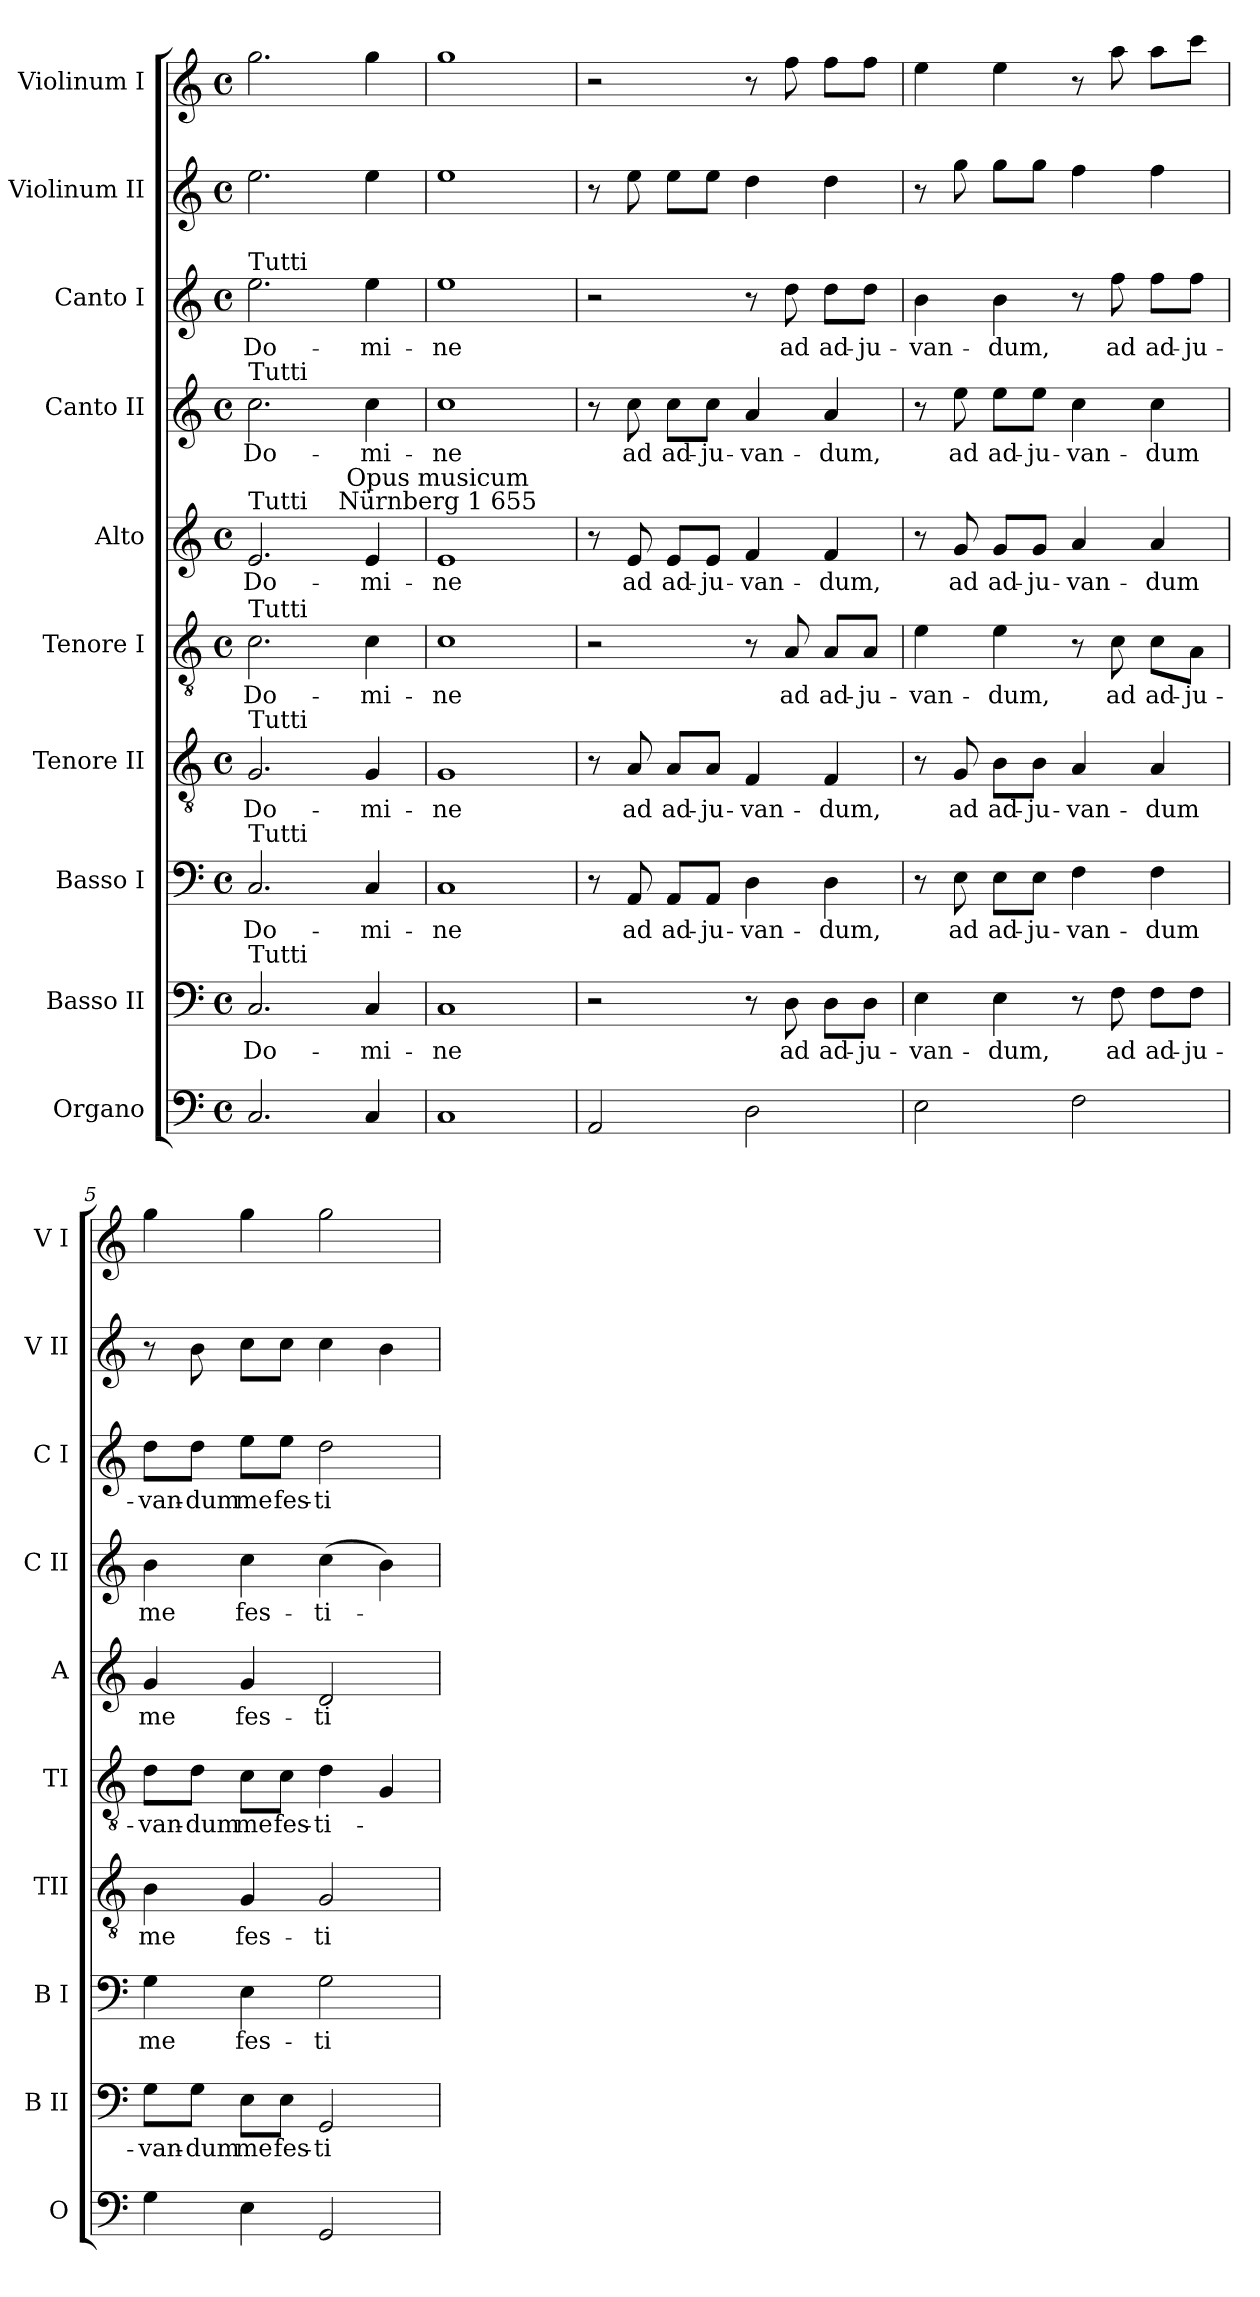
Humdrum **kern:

**kern	**kern	**text	**kern	**text	**kern	**text	**kern	**text	**kern	**text	**kern	**text	**kern	**text	**kern	**kern
*part10	*part9	*part9	*part8	*part8	*part7	*part7	*part6	*part6	*part5	*part5	*part4	*part4	*part3	*part3	*part2	*part1
*staff10	*staff9	*staff9	*staff8	*staff8	*staff7	*staff7	*staff6	*staff6	*staff5	*staff5	*staff4	*staff4	*staff3	*staff3	*staff2	*staff1
*I"Organo	*I"Basso II	*	*I"Basso I	*	*I"Tenore II	*	*I"Tenore I	*	*I"Alto	*	*I"Canto II	*	*I"Canto I	*	*I"Violinum II	*I"Violinum I
*I'O	*I'B II	*	*I'B I	*	*I'TII	*	*I'TI	*	*I'A	*	*I'C II	*	*I'C I	*	*I'V II	*I'V I
*clefF4	*clefF4	*	*clefF4	*	*clefGv2	*	*clefGv2	*	*clefG2	*	*clefG2	*	*clefG2	*	*clefG2	*clefG2
*k[]	*k[]	*	*k[]	*	*k[]	*	*k[]	*	*k[]	*	*k[]	*	*k[]	*	*k[]	*k[]
*C:	*C:	*	*C:	*	*C:	*	*C:	*	*C:	*	*C:	*	*C:	*	*C:	*C:
*M4/4	*M4/4	*	*M4/4	*	*M4/4	*	*M4/4	*	*M4/4	*	*M4/4	*	*M4/4	*	*M4/4	*M4/4
*met(c)	*met(c)	*	*met(c)	*	*met(c)	*	*met(c)	*	*met(c)	*	*met(c)	*	*met(c)	*	*met(c)	*met(c)
=1	=1	=1	=1	=1	=1	=1	=1	=1	=1	=1	=1	=1	=1	=1	=1	=1
!	!	!	!	!	!	!	!	!	!	!	!	!	!LO:TX:a:t=Tutti	!	!	!
!	!	!	!	!	!	!	!	!	!	!	!LO:TX:a:t=Tutti	!	!	!	!	!
!	!	!	!	!	!	!	!	!	!LO:TX:a:t=Tutti	!	!	!	!	!	!	!
!	!	!	!	!	!	!	!LO:TX:a:t=Tutti	!	!	!	!	!	!	!	!	!
!	!	!	!	!	!LO:TX:a:t=Tutti	!	!	!	!	!	!	!	!	!	!	!
!	!	!	!LO:TX:a:t=Tutti	!	!	!	!	!	!	!	!	!	!	!	!	!
!	!LO:TX:a:t=Tutti	!	!	!	!	!	!	!	!	!	!	!	!	!	!	!
!	!	!LO:LY:b	!	!LO:LY:b	!	!LO:LY:b	!	!LO:LY:b	!	!LO:LY:b	!	!LO:LY:b	!	!LO:LY:b	!	!
2.C/	2.C/	Do-	2.C/	Do-	2.G/	Do-	2.c\	Do-	2.e/	Do-	2.cc\	Do-	2.ee\	Do-	2.ee\	2.gg\
!	!	!LO:LY:b	!	!LO:LY:b	!	!LO:LY:b	!	!LO:LY:b	!	!LO:LY:b	!	!LO:LY:b	!	!LO:LY:b	!	!
4C/	4C/	-mi-	4C/	-mi-	4G/	-mi-	4c\	-mi-	4e/	-mi-	4cc\	-mi-	4ee\	-mi-	4ee\	4gg\
=2	=2	=2	=2	=2	=2	=2	=2	=2	=2	=2	=2	=2	=2	=2	=2	=2
!	!	!	!	!	!	!	!	!	!LO:TX:a:cj:t=Opus musicum\nNürnberg 1 655	!	!	!	!	!	!	!
!	!	!LO:LY:b	!	!LO:LY:b	!	!LO:LY:b	!	!LO:LY:b	!	!LO:LY:b	!	!LO:LY:b	!	!LO:LY:b	!	!
1C	1C	-ne	1C	-ne	1G	-ne	1c	-ne	1e	-ne	1cc	-ne	1ee	-ne	1ee	1gg
=3	=3	=3	=3	=3	=3	=3	=3	=3	=3	=3	=3	=3	=3	=3	=3	=3
2AA/	2r	.	8r	.	8r	.	2r	.	8r	.	8r	.	2r	.	8r	2r
!	!	!	!	!LO:LY:b	!	!LO:LY:b	!	!	!	!LO:LY:b	!	!LO:LY:b	!	!	!	!
.	.	.	8AA/	ad	8A/	ad	.	.	8e/	ad	8cc\	ad	.	.	8ee\	.
!	!	!	!	!LO:LY:b	!	!LO:LY:b	!	!	!	!LO:LY:b	!	!LO:LY:b	!	!	!	!
.	.	.	8AA/L	ad-	8A/L	ad-	.	.	8e/L	ad-	8cc\L	ad-	.	.	8ee\L	.
!	!	!	!	!LO:LY:b	!	!LO:LY:b	!	!	!	!LO:LY:b	!	!LO:LY:b	!	!	!	!
.	.	.	8AA/J	-ju-	8A/J	-ju-	.	.	8e/J	-ju-	8cc\J	-ju-	.	.	8ee\J	.
!	!	!	!	!LO:LY:b	!	!LO:LY:b	!	!	!	!LO:LY:b	!	!LO:LY:b	!	!	!	!
2D\	8r	.	4D\	-van-	4F/	-van-	8r	.	4f/	-van-	4a/	-van-	8r	.	4dd\	8r
!	!	!LO:LY:b	!	!	!	!	!	!LO:LY:b	!	!	!	!	!	!LO:LY:b	!	!
.	8D\	ad	.	.	.	.	8A/	ad	.	.	.	.	8dd\	ad	.	8ff\
!	!	!LO:LY:b	!	!LO:LY:b	!	!LO:LY:b	!	!LO:LY:b	!	!LO:LY:b	!	!LO:LY:b	!	!LO:LY:b	!	!
.	8D\L	ad-	4D\	-dum,	4F/	-dum,	8A/L	ad-	4f/	-dum,	4a/	-dum,	8dd\L	ad-	4dd\	8ff\L
!	!	!LO:LY:b	!	!	!	!	!	!LO:LY:b	!	!	!	!	!	!LO:LY:b	!	!
.	8D\J	-ju-	.	.	.	.	8A/J	-ju-	.	.	.	.	8dd\J	-ju-	.	8ff\J
!!LO:PB:g=z
=4	=4	=4	=4	=4	=4	=4	=4	=4	=4	=4	=4	=4	=4	=4	=4	=4
!	!	!LO:LY:b	!	!	!	!	!	!LO:LY:b	!	!	!	!	!	!LO:LY:b	!	!
2E\	4E\	-van-	8r	.	8r	.	4e\	-van-	8r	.	8r	.	4b\	-van-	8r	4ee\
!	!	!	!	!LO:LY:b	!	!LO:LY:b	!	!	!	!LO:LY:b	!	!LO:LY:b	!	!	!	!
.	.	.	8E\	ad	8G/	ad	.	.	8g/	ad	8ee\	ad	.	.	8gg\	.
!	!	!LO:LY:b	!	!LO:LY:b	!	!LO:LY:b	!	!LO:LY:b	!	!LO:LY:b	!	!LO:LY:b	!	!LO:LY:b	!	!
.	4E\	-dum,	8E\L	ad-	8B\L	ad-	4e\	-dum,	8g/L	ad-	8ee\L	ad-	4b\	-dum,	8gg\L	4ee\
!	!	!	!	!LO:LY:b	!	!LO:LY:b	!	!	!	!LO:LY:b	!	!LO:LY:b	!	!	!	!
.	.	.	8E\J	-ju-	8B\J	-ju-	.	.	8g/J	-ju-	8ee\J	-ju-	.	.	8gg\J	.
!	!	!	!	!LO:LY:b	!	!LO:LY:b	!	!	!	!LO:LY:b	!	!LO:LY:b	!	!	!	!
2F\	8r	.	4F\	-van-	4A/	-van-	8r	.	4a/	-van-	4cc\	-van-	8r	.	4ff\	8r
!	!	!LO:LY:b	!	!	!	!	!	!LO:LY:b	!	!	!	!	!	!LO:LY:b	!	!
.	8F\	ad	.	.	.	.	8c\	ad	.	.	.	.	8ff\	ad	.	8aa\
!	!	!LO:LY:b	!	!LO:LY:b	!	!LO:LY:b	!	!LO:LY:b	!	!LO:LY:b	!	!LO:LY:b	!	!LO:LY:b	!	!
.	8F\L	ad-	4F\	-dum	4A/	-dum	8c\L	ad-	4a/	-dum	4cc\	-dum	8ff\L	ad-	4ff\	8aa\L
!	!	!LO:LY:b	!	!	!	!	!	!LO:LY:b	!	!	!	!	!	!LO:LY:b	!	!
.	8F\J	-ju-	.	.	.	.	8A\J	-ju-	.	.	.	.	8ff\J	-ju-	.	8ccc\J
=5	=5	=5	=5	=5	=5	=5	=5	=5	=5	=5	=5	=5	=5	=5	=5	=5
!	!	!LO:LY:b	!	!LO:LY:b	!	!LO:LY:b	!	!LO:LY:b	!	!LO:LY:b	!	!LO:LY:b	!	!LO:LY:b	!	!
4G\	8G\L	-van-	4G\	me	4B\	me	8d\L	-van-	4g/	me	4b\	me	8dd\L	-van-	8r	4gg\
!	!	!LO:LY:b	!	!	!	!	!	!LO:LY:b	!	!	!	!	!	!LO:LY:b	!	!
.	8G\J	-dum	.	.	.	.	8d\J	-dum	.	.	.	.	8dd\J	-dum	8b\	.
!	!	!LO:LY:b	!	!LO:LY:b	!	!LO:LY:b	!	!LO:LY:b	!	!LO:LY:b	!	!LO:LY:b	!	!LO:LY:b	!	!
4E\	8E\L	me	4E\	fes-	4G/	fes-	8c\L	me	4g/	fes-	4cc\	fes-	8ee\L	me	8cc\L	4gg\
!	!	!LO:LY:b	!	!	!	!	!	!LO:LY:b	!	!	!	!	!	!LO:LY:b	!	!
.	8E\J	fes-	.	.	.	.	8c\J	fes-	.	.	.	.	8ee\J	fes-	8cc\J	.
!	!	!LO:LY:b	!	!LO:LY:b	!	!LO:LY:b	!	!LO:LY:b	!	!LO:LY:b	!	!LO:LY:b	!	!LO:LY:b	!	!
2GG</	2GG/	-ti-	2G\	-ti-	2G/	-ti-	4d\	-ti-	2d/	-ti-	(>4cc\	-ti-	2dd\	-ti-	4cc\	2gg\
.	.	.	.	.	.	.	4G/	.	.	.	4b\)	.	.	.	4b\	.
=	=	=	=	=	=	=	=	=	=	=	=	=	=	=	=	=
*-	*-	*-	*-	*-	*-	*-	*-	*-	*-	*-	*-	*-	*-	*-	*-	*-
